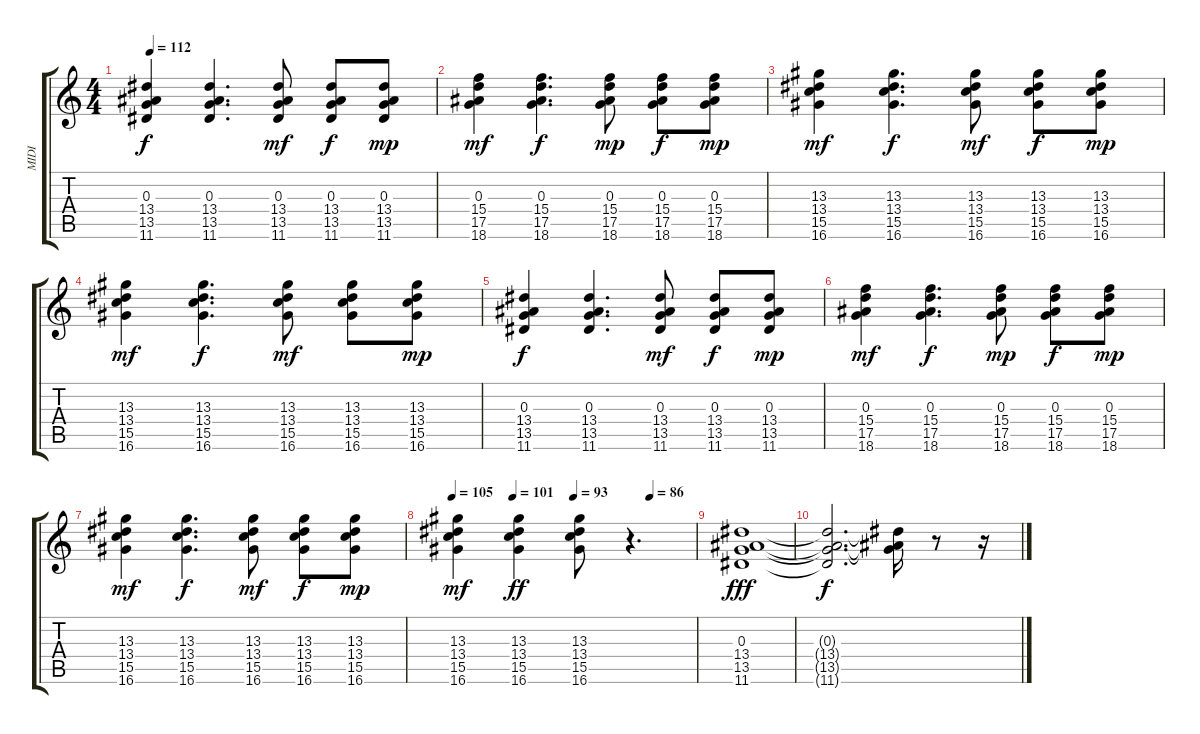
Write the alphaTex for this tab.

\track ("MIDI" "MIDI") {instrument acousticguitarsteel}
\staff {score tabs}
\tuning (E4 B3 G3 D3 A2 E2) {hide}
\ts (4 4)
\tempo 112
\clef g2
\ks c
(0.3 13.4 13.5 11.6).4{dy f} (0.3 13.4 13.5 11.6).4{d} (0.3 13.4 13.5 11.6).8{dy mf} (0.3 13.4 13.5 11.6).8{dy f} (0.3 13.4 13.5 11.6).8{dy mp} |
(0.3 15.4 17.5 18.6).4{dy mf} (0.3 15.4 17.5 18.6).4{d dy f} (0.3 15.4 17.5 18.6).8{dy mp} (0.3 15.4 17.5 18.6).8{dy f} (0.3 15.4 17.5 18.6).8{dy mp} |
(13.3 13.4 15.5 16.6).4{dy mf} (13.3 13.4 15.5 16.6).4{d dy f} (13.3 13.4 15.5 16.6).8{dy mf} (13.3 13.4 15.5 16.6).8{dy f} (13.3 13.4 15.5 16.6).8{dy mp} |
(13.3 13.4 15.5 16.6).4{dy mf} (13.3 13.4 15.5 16.6).4{d dy f} (13.3 13.4 15.5 16.6).8{dy mf} (13.3 13.4 15.5 16.6).8 (13.3 13.4 15.5 16.6).8{dy mp} |
(0.3 13.4 13.5 11.6).4{dy f} (0.3 13.4 13.5 11.6).4{d} (0.3 13.4 13.5 11.6).8{dy mf} (0.3 13.4 13.5 11.6).8{dy f} (0.3 13.4 13.5 11.6).8{dy mp} |
(0.3 15.4 17.5 18.6).4{dy mf} (0.3 15.4 17.5 18.6).4{d dy f} (0.3 15.4 17.5 18.6).8{dy mp} (0.3 15.4 17.5 18.6).8{dy f} (0.3 15.4 17.5 18.6).8{dy mp} |
(13.3 13.4 15.5 16.6).4{dy mf} (13.3 13.4 15.5 16.6).4{d dy f} (13.3 13.4 15.5 16.6).8{dy mf} (13.3 13.4 15.5 16.6).8{dy f} (13.3 13.4 15.5 16.6).8{dy mp} |
\tempo 105
\tempo (101 0.25)
\tempo (93 0.5)
\tempo (86 0.8125)
(13.3 13.4 15.5 16.6).4{dy mf} (13.3 13.4 15.5 16.6).4{dy ff} (13.3 13.4 15.5 16.6).8 r.4{d} |
(0.3 13.4 13.5 11.6).1{dy fff} |
(0.3{t} 13.4{t} 13.5{t} 11.6{t}).2{d dy f} (0.3{t} 13.4{t} 13.5{t}).16 r.8 r.16
